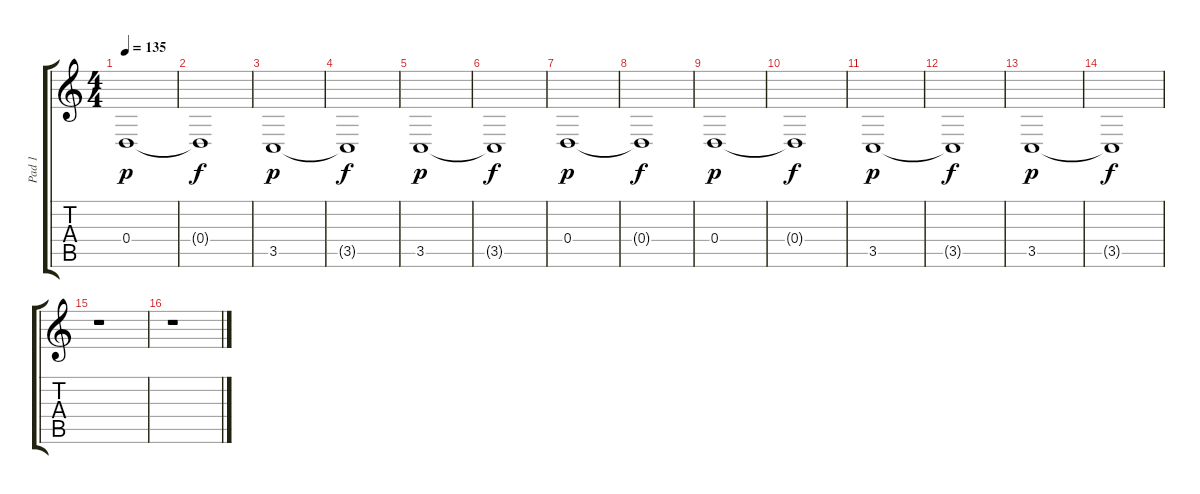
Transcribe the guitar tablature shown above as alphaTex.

\track ("Pad 1" "Pad 1") {instrument pad7halo}
\staff {score tabs}
\tuning (E4 B3 G3 D3 A2 E2) {hide}
\ts (4 4)
\tempo 135
\clef g2
\ks c
0.4.1{dy p volume 1} |
0.4{t}.1{dy f} |
3.5.1{dy p volume 1} |
3.5{t}.1{dy f} |
3.5.1{dy p volume 1} |
3.5{t}.1{dy f} |
0.4.1{dy p volume 1} |
0.4{t}.1{dy f} |
0.4.1{dy p volume 1} |
0.4{t}.1{dy f} |
3.5.1{dy p volume 1} |
3.5{t}.1{dy f} |
3.5.1{dy p volume 1} |
3.5{t}.1{dy f} |
r.1 |
r.1
